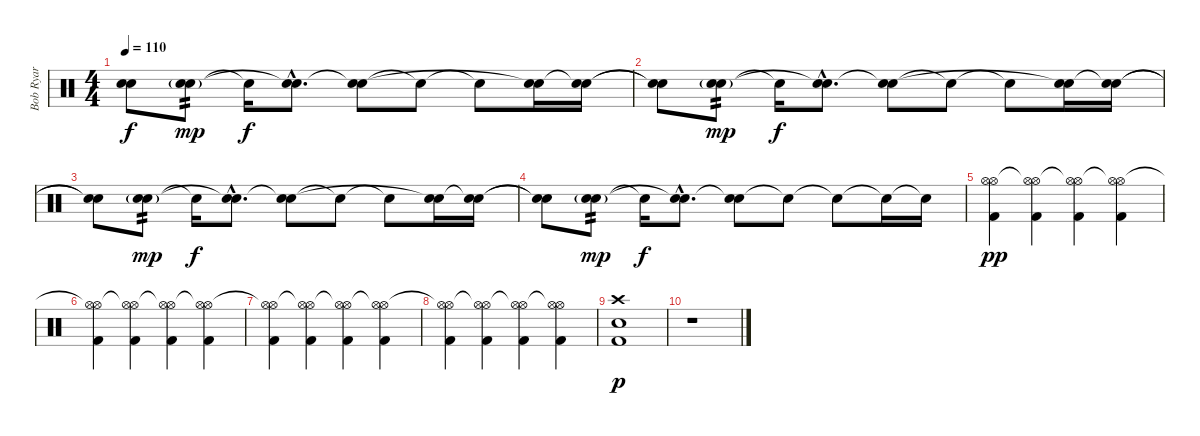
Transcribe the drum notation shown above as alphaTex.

\track ("Bob Ryar " "Bob Ryar ") {instrument percussion}
\staff {score}
\articulation defaults
\ts (4 4)
\tempo 110
\clef neutral
\ks c
("Electric Snare (hit)"{t} "Snare (hit)"{t}).8{dy f} ("Electric Snare (hit)" "Electric Snare (hit)"{g}).8{tp 2 dy mp} "Snare (hit)"{t}.16{dy f} ("Electric Snare (hit)"{hac} "Snare (hit)"{hac t}).8{d} ("Electric Snare (hit)" "Snare (hit)"{t}).8 "Snare (hit)"{t}.8 "Snare (hit)"{t}.8 ("Electric Snare (hit)" "Snare (hit)"{t}).16 ("Electric Snare (hit)" "Snare (hit)"{t}).16 |
("Electric Snare (hit)"{t} "Snare (hit)"{t}).8 ("Electric Snare (hit)" "Electric Snare (hit)"{g}).8{tp 2 dy mp} "Snare (hit)"{t}.16{dy f} ("Electric Snare (hit)"{hac} "Snare (hit)"{hac t}).8{d} ("Electric Snare (hit)" "Snare (hit)"{t}).8 "Snare (hit)"{t}.8 "Snare (hit)"{t}.8 ("Electric Snare (hit)" "Snare (hit)"{t}).16 ("Electric Snare (hit)" "Snare (hit)"{t}).16 |
("Electric Snare (hit)"{t} "Snare (hit)"{t}).8 ("Electric Snare (hit)" "Electric Snare (hit)"{g}).8{tp 2 dy mp} "Snare (hit)"{t}.16{dy f} ("Electric Snare (hit)"{hac} "Snare (hit)"{hac t}).8{d} ("Electric Snare (hit)" "Snare (hit)"{t}).8 "Snare (hit)"{t}.8 "Snare (hit)"{t}.8 ("Electric Snare (hit)" "Snare (hit)"{t}).16 ("Electric Snare (hit)" "Snare (hit)"{t}).16 |
("Electric Snare (hit)"{t} "Snare (hit)"{t}).8 ("Electric Snare (hit)" "Electric Snare (hit)"{g}).8{tp 2 dy mp} "Snare (hit)"{t}.16{dy f} ("Electric Snare (hit)"{hac} "Snare (hit)"{hac t}).8{d} ("Electric Snare (hit)" "Snare (hit)"{t}).8 "Snare (hit)"{t}.8 "Snare (hit)"{t}.8 "Snare (hit)"{t}.16 "Snare (hit)"{t}.16 |
("Kick (hit) 2" "Hi-Hat (open)" "Hi-Hat (open)").4{dy pp} ("Kick (hit) 2" "Hi-Hat (open)" "Hi-Hat (open)"{t}).4 ("Kick (hit) 2" "Hi-Hat (open)" "Hi-Hat (open)"{t}).4 ("Kick (hit) 2" "Hi-Hat (open)" "Hi-Hat (open)"{t}).4 |
("Kick (hit) 2" "Hi-Hat (open)" "Hi-Hat (open)"{t}).4 ("Kick (hit) 2" "Hi-Hat (open)" "Hi-Hat (open)"{t}).4 ("Kick (hit) 2" "Hi-Hat (open)" "Hi-Hat (open)"{t}).4 ("Kick (hit) 2" "Hi-Hat (open)" "Hi-Hat (open)"{t}).4 |
("Kick (hit) 2" "Hi-Hat (open)" "Hi-Hat (open)"{t}).4 ("Kick (hit) 2" "Hi-Hat (open)" "Hi-Hat (open)"{t}).4 ("Kick (hit) 2" "Hi-Hat (open)" "Hi-Hat (open)"{t}).4 ("Kick (hit) 2" "Hi-Hat (open)" "Hi-Hat (open)"{t}).4 |
("Kick (hit) 2" "Hi-Hat (open)" "Hi-Hat (open)"{t}).4 ("Kick (hit) 2" "Hi-Hat (open)" "Hi-Hat (open)"{t}).4 ("Kick (hit) 2" "Hi-Hat (open)" "Hi-Hat (open)"{t}).4 ("Kick (hit) 2" "Hi-Hat (open)" "Hi-Hat (open)"{t}).4 |
("Electric Snare (hit)" "Crash high (hit)" "Kick (hit) 2").1{dy p} |
r.1
